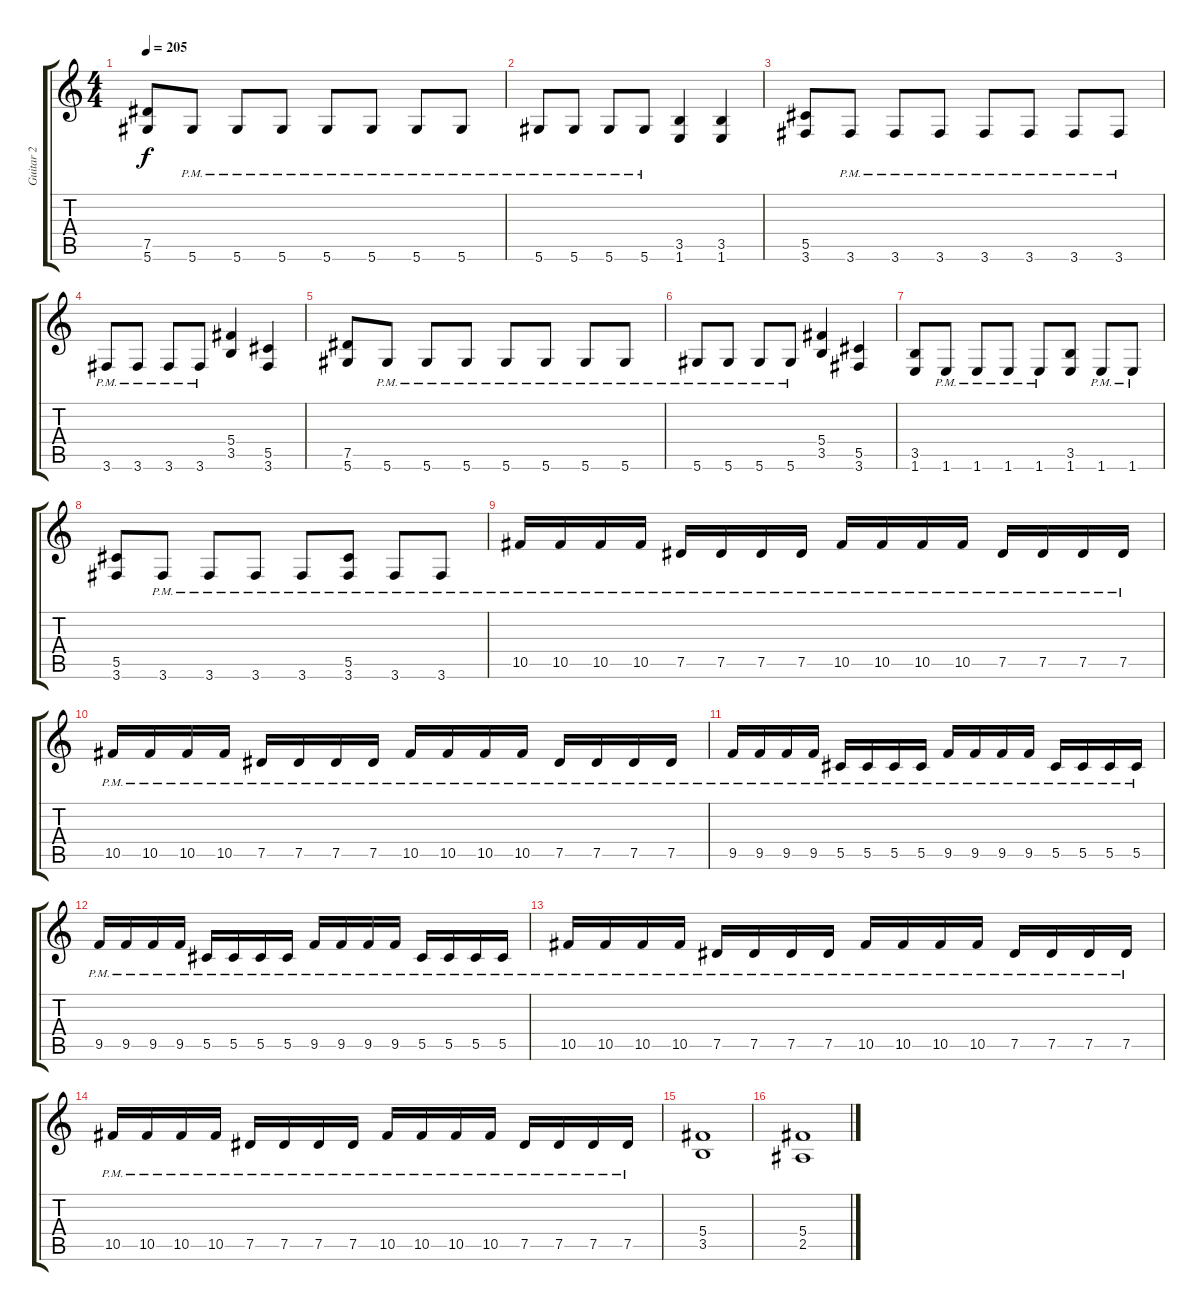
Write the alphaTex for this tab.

\track ("Guitar 2" "Guitar 2") {instrument distortionguitar}
\staff {score tabs}
\tuning (Eb4 Bb3 Gb3 Db3 Ab2 Eb2) {hide}
\ts (4 4)
\tempo 205
\clef g2
\ks c
(7.5 5.6).8{dy f} 5.6{pm}.8 5.6{pm}.8 5.6{pm}.8 5.6{pm}.8 5.6{pm}.8 5.6{pm}.8 5.6{pm}.8 |
5.6{pm}.8 5.6{pm}.8 5.6{pm}.8 5.6{pm}.8 (3.5 1.6).4 (3.5 1.6).4 |
(5.5 3.6).8 3.6{pm}.8 3.6{pm}.8 3.6{pm}.8 3.6{pm}.8 3.6{pm}.8 3.6{pm}.8 3.6{pm}.8 |
3.6{pm}.8 3.6{pm}.8 3.6{pm}.8 3.6{pm}.8 (5.4 3.5).4 (5.5 3.6).4 |
(7.5 5.6).8 5.6{pm}.8 5.6{pm}.8 5.6{pm}.8 5.6{pm}.8 5.6{pm}.8 5.6{pm}.8 5.6{pm}.8 |
5.6{pm}.8 5.6{pm}.8 5.6{pm}.8 5.6{pm}.8 (5.4 3.5).4 (5.5 3.6).4 |
(3.5 1.6).8 1.6{pm}.8 1.6{pm}.8 1.6{pm}.8 1.6{pm}.8 (3.5 1.6).8 1.6{pm}.8 1.6{pm}.8 |
(5.5 3.6).8 3.6{pm}.8 3.6{pm}.8 3.6{pm}.8 3.6{pm}.8 (5.5 3.6{pm}).8 3.6{pm}.8 3.6{pm}.8 |
10.5{pm}.16 10.5{pm}.16 10.5{pm}.16 10.5{pm}.16 7.5{pm}.16 7.5{pm}.16 7.5{pm}.16 7.5{pm}.16 10.5{pm}.16 10.5{pm}.16 10.5{pm}.16 10.5{pm}.16 7.5{pm}.16 7.5{pm}.16 7.5{pm}.16 7.5{pm}.16 |
10.5{pm}.16 10.5{pm}.16 10.5{pm}.16 10.5{pm}.16 7.5{pm}.16 7.5{pm}.16 7.5{pm}.16 7.5{pm}.16 10.5{pm}.16 10.5{pm}.16 10.5{pm}.16 10.5{pm}.16 7.5{pm}.16 7.5{pm}.16 7.5{pm}.16 7.5{pm}.16 |
9.5{pm}.16 9.5{pm}.16 9.5{pm}.16 9.5{pm}.16 5.5{pm}.16 5.5{pm}.16 5.5{pm}.16 5.5{pm}.16 9.5{pm}.16 9.5{pm}.16 9.5{pm}.16 9.5{pm}.16 5.5{pm}.16 5.5{pm}.16 5.5{pm}.16 5.5{pm}.16 |
9.5{pm}.16 9.5{pm}.16 9.5{pm}.16 9.5{pm}.16 5.5{pm}.16 5.5{pm}.16 5.5{pm}.16 5.5{pm}.16 9.5{pm}.16 9.5{pm}.16 9.5{pm}.16 9.5{pm}.16 5.5{pm}.16 5.5{pm}.16 5.5{pm}.16 5.5{pm}.16 |
10.5{pm}.16 10.5{pm}.16 10.5{pm}.16 10.5{pm}.16 7.5{pm}.16 7.5{pm}.16 7.5{pm}.16 7.5{pm}.16 10.5{pm}.16 10.5{pm}.16 10.5{pm}.16 10.5{pm}.16 7.5{pm}.16 7.5{pm}.16 7.5{pm}.16 7.5{pm}.16 |
10.5{pm}.16 10.5{pm}.16 10.5{pm}.16 10.5{pm}.16 7.5{pm}.16 7.5{pm}.16 7.5{pm}.16 7.5{pm}.16 10.5{pm}.16 10.5{pm}.16 10.5{pm}.16 10.5{pm}.16 7.5{pm}.16 7.5{pm}.16 7.5{pm}.16 7.5{pm}.16 |
(5.4 3.5).1 |
(5.4 2.5).1
